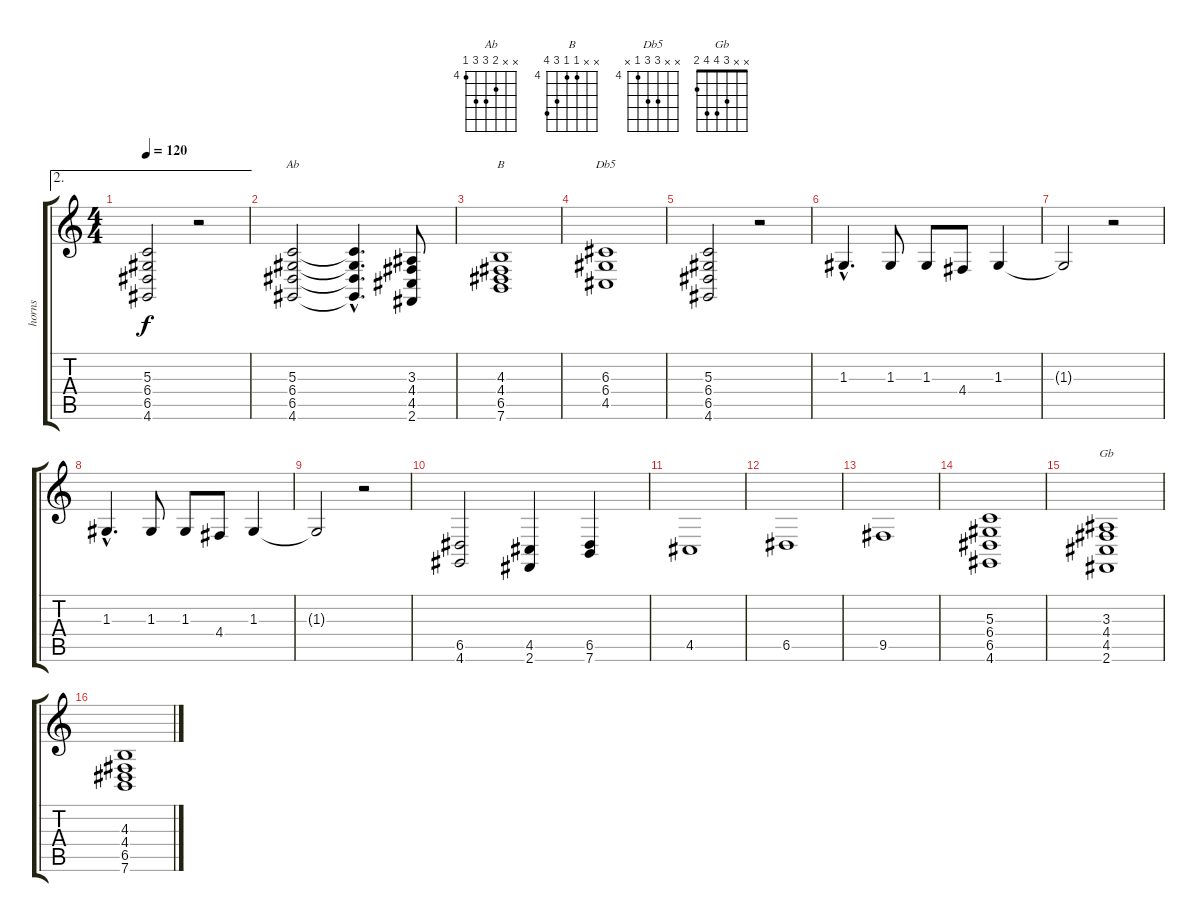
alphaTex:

\track ("horns" "horns") {instrument brasssection}
\staff {score tabs}
\tuning (E4 B3 G3 D3 A2 E2) {hide}
\chord ("Ab" x x 5 6 6 4) {firstfret 4}
\chord ("B" x x 4 4 6 7) {firstfret 4}
\chord ("Db5" x x 6 6 4 x) {firstfret 4}
\chord ("Gb" x x 3 4 4 2)
\ae 2
\ts (4 4)
\tempo 120
\clef g2
\ks c
(5.3 6.4 6.5 4.6).2{dy f} r.2 |
(5.3 6.4 6.5 4.6).2{ch "Ab"} (5.3{hac t} 6.4{hac t} 6.5{hac t} 4.6{hac t}).4{d} (3.3 4.4 4.5 2.6).8 |
(4.3 4.4 6.5 7.6).1{ch "B"} |
(6.3 6.4 4.5).1{ch "Db5"} |
(5.3 6.4 6.5 4.6).2 r.2 |
1.3{hac}.4{d instrument sopranosax} 1.3.8 1.3.8 4.4.8 1.3.4 |
1.3{t}.2 r.2 |
1.3{hac}.4{d} 1.3.8 1.3.8 4.4.8 1.3.4 |
1.3{t}.2 r.2 |
(6.5 4.6).2 (4.5 2.6).4 (6.5 7.6).4 |
4.5.1 |
6.5.1 |
9.5.1 |
(5.3 6.4 6.5 4.6).1{instrument brasssection} |
(3.3 4.4 4.5 2.6).1{ch "Gb"} |
(4.3 4.4 6.5 7.6).1
